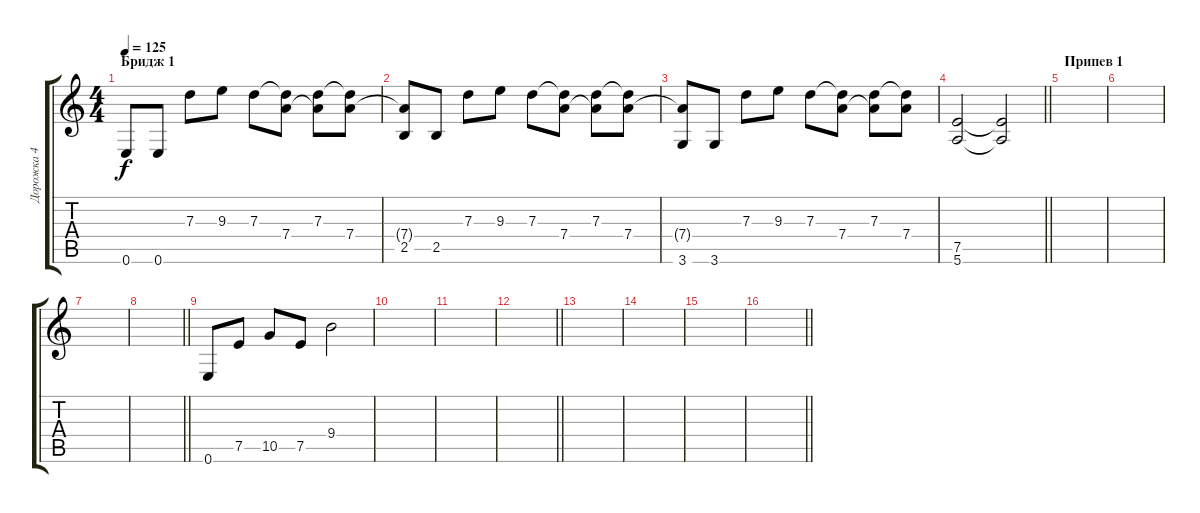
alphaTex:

\track ("Дорожка 4" "Дорожка 4") {instrument electricguitarclean}
\staff {score tabs}
\tuning (E4 B3 G3 D3 A2 E2) {hide}
\ts (4 4)
\section ("" "Бридж 1")
\tempo 125
\clef g2
\ks c
0.6.8{dy f} 0.6.8 7.3.8 9.3.8 7.3.8 (7.3{t} 7.4).8 (7.3 7.4{t}).8 (7.3{t} 7.4).8 |
(7.4{t} 2.5).8 2.5.8 7.3.8 9.3.8 7.3.8 (7.3{t} 7.4).8 (7.3 7.4{t}).8 (7.3{t} 7.4).8 |
(7.4{t} 3.6).8 3.6.8 7.3.8 9.3.8 7.3.8 (7.3{t} 7.4).8 (7.3 7.4{t}).8 (7.3{t} 7.4).8 |
\barLineRight lightlight
(7.5 5.6).2 (7.5{t} 5.6{t}).2 |
\section ("" "Припев 1")
|
|
|
\barLineRight lightlight
|
0.6.8 7.5.8 10.5.8 7.5.8 9.4.2 |
|
|
\barLineRight lightlight
|
\section ("" "")
|
|
|
\barLineRight lightlight
